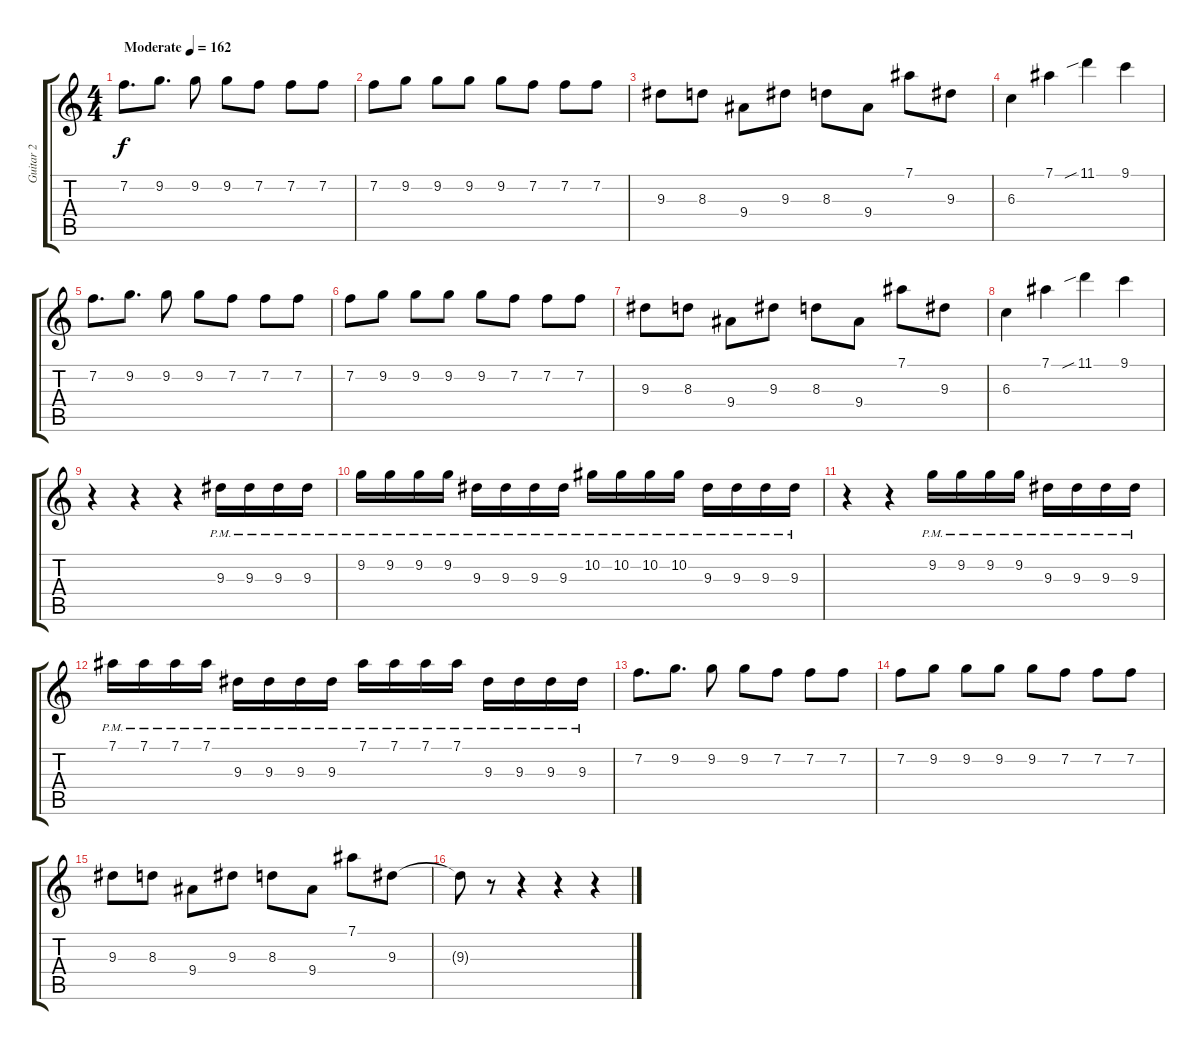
\track ("Guitar 2" "Guitar 2") {solo instrument overdrivenguitar}
\staff {score tabs}
\tuning (Eb4 Bb3 Gb3 Db3 Ab2 Db2) {hide}
\ts (4 4)
\tempo (162 "Moderate")
\clef g2
\ks c
7.2.8{d dy f instrument overdrivenguitar} 9.2.8{d} 9.2.8 9.2.8 7.2.8 7.2.8 7.2.8 |
7.2.8 9.2.8 9.2.8 9.2.8 9.2.8 7.2.8 7.2.8 7.2.8 |
9.3.8 8.3.8 9.4.8 9.3.8 8.3.8 9.4.8 7.1.8 9.3.8 |
6.3.4 7.1.4 11.1{sib}.4 9.1.4 |
7.2.8{d} 9.2.8{d} 9.2.8 9.2.8 7.2.8 7.2.8 7.2.8 |
7.2.8 9.2.8 9.2.8 9.2.8 9.2.8 7.2.8 7.2.8 7.2.8 |
9.3.8 8.3.8 9.4.8 9.3.8 8.3.8 9.4.8 7.1.8 9.3.8 |
6.3.4 7.1.4 11.1{sib}.4 9.1.4 |
r.4 r.4 r.4 9.3{pm}.16 9.3{pm}.16 9.3{pm}.16 9.3{pm}.16 |
9.2{pm}.16 9.2{pm}.16 9.2{pm}.16 9.2{pm}.16 9.3{pm}.16 9.3{pm}.16 9.3{pm}.16 9.3{pm}.16 10.2{pm}.16 10.2{pm}.16 10.2{pm}.16 10.2{pm}.16 9.3{pm}.16 9.3{pm}.16 9.3{pm}.16 9.3{pm}.16 |
r.4 r.4 9.2{pm}.16 9.2{pm}.16 9.2{pm}.16 9.2{pm}.16 9.3{pm}.16 9.3{pm}.16 9.3{pm}.16 9.3{pm}.16 |
7.1{pm}.16 7.1{pm}.16 7.1{pm}.16 7.1{pm}.16 9.3{pm}.16 9.3{pm}.16 9.3{pm}.16 9.3{pm}.16 7.1{pm}.16 7.1{pm}.16 7.1{pm}.16 7.1{pm}.16 9.3{pm}.16 9.3{pm}.16 9.3{pm}.16 9.3{pm}.16 |
7.2.8{d} 9.2.8{d} 9.2.8 9.2.8 7.2.8 7.2.8 7.2.8 |
7.2.8 9.2.8 9.2.8 9.2.8 9.2.8 7.2.8 7.2.8 7.2.8 |
9.3.8 8.3.8 9.4.8 9.3.8 8.3.8 9.4.8 7.1.8 9.3.8 |
9.3{t}.8 r.8 r.4 r.4 r.4
